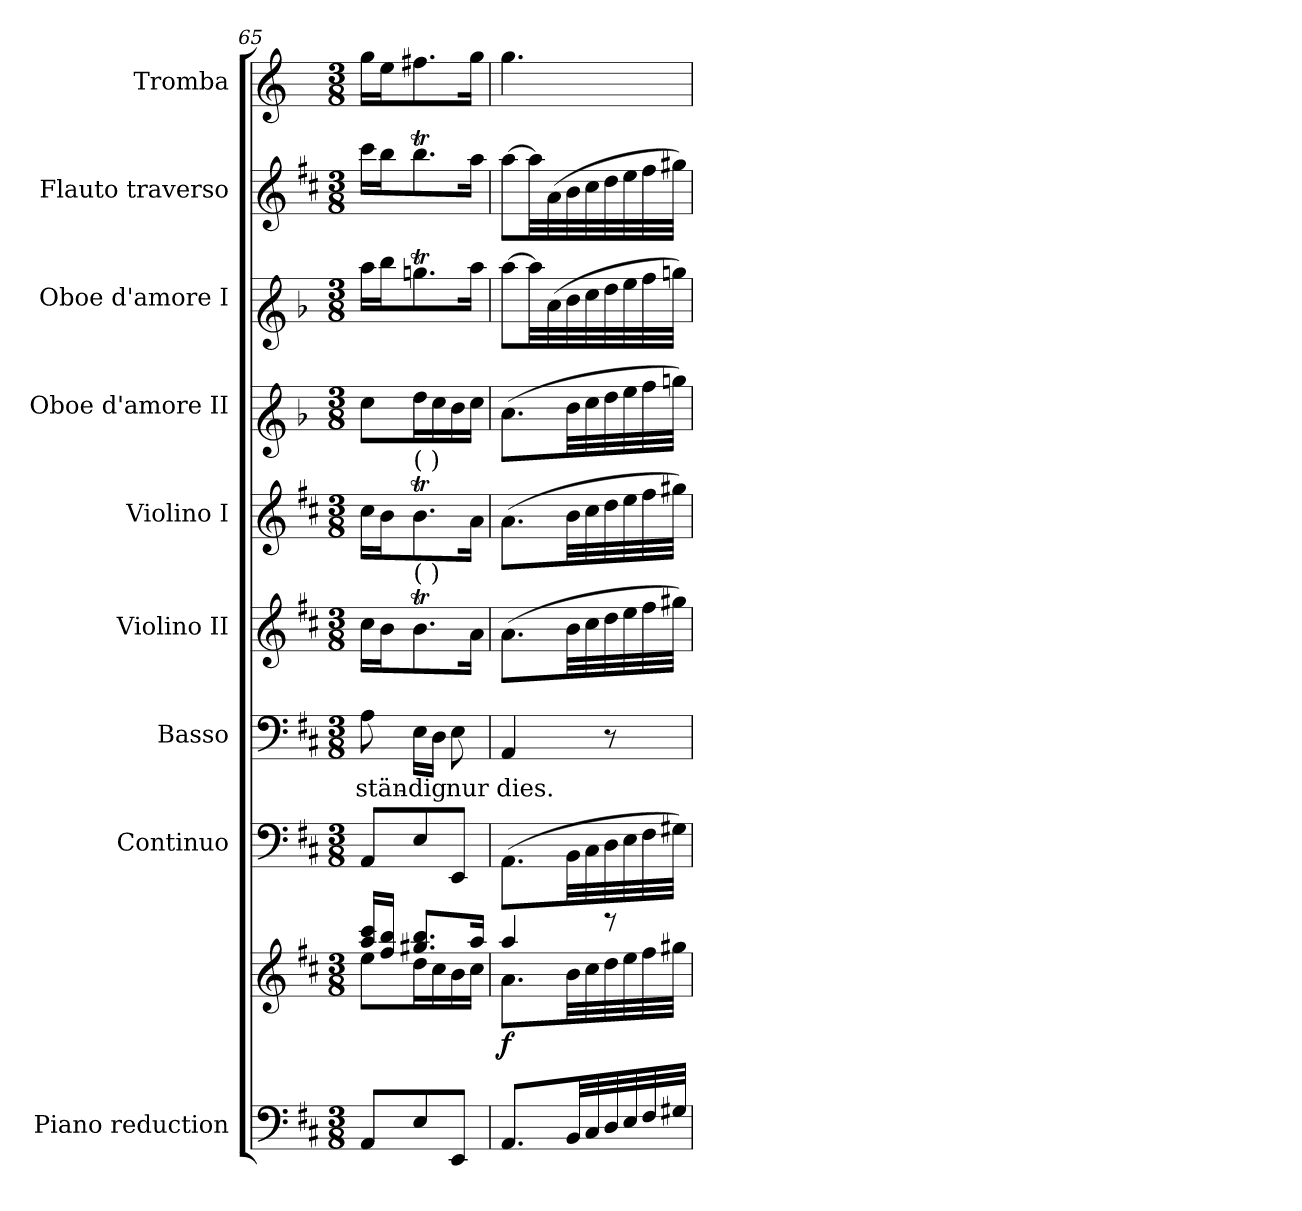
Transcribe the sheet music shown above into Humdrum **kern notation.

**kern	**kern	**dynam	**kern	**dynam	**kern	**text	**kern	**dynam	**kern	**dynam	**kern	**dynam	**kern	**dynam	**kern	**dynam	**kern	**dynam
*part9	*part9	*part9	*part8	*part8	*part7	*part7	*part6	*part6	*part5	*part5	*part4	*part4	*part3	*part3	*part2	*part2	*part1	*part1
*staff10	*staff9	*staff9/10	*staff8	*staff8	*staff7	*staff7	*staff6	*staff6	*staff5	*staff5	*staff4	*staff4	*staff3	*staff3	*staff2	*staff2	*staff1	*staff1
*I"Piano reduction	*	*	*I"Continuo	*	*I"Basso	*	*I"Violino II	*	*I"Violino I	*	*I"Oboe d'amore II	*	*I"Oboe d'amore I	*	*I"Flauto traverso	*	*I"Tromba	*
*I'Pno	*	*	*	*	*	*	*I'Vln	*	*I'Vln	*	*	*	*	*	*I'Fl	*	*	*
*clefF4	*clefG2	*	*clefF4	*	*clefF4	*	*clefG2	*	*clefG2	*	*clefG1	*	*clefG1	*	*clefG2	*	*clefG2	*
*	*	*	*	*	*	*	*	*	*	*	*ITrd2c3	*	*ITrd2c3	*	*	*	*ITrd-1c-2	*
*k[f#c#]	*k[f#c#]	*	*k[f#c#]	*	*k[f#c#]	*	*k[f#c#]	*	*k[f#c#]	*	*k[f#c#]	*	*k[f#c#]	*	*k[f#c#]	*	*k[f#c#]	*
*M3/8	*M3/8	*	*M3/8	*	*M3/8	*	*M3/8	*	*M3/8	*	*M3/8	*	*M3/8	*	*M3/8	*	*M3/8	*
=65	=65	=65	=65	=65	=65	=65	=65	=65	=65	=65	=65	=65	=65	=65	=65	=65	=65	=65
*	*^	*	*	*	*	*	*	*	*	*	*	*	*	*	*	*	*	*
!	!	!	!	!	!	!	!LO:LY:b	!	!	!	!	!	!	!	!	!	!	!	!
8AA/L	16aa/ 16ccc#/LL	8ee\L	.	8AA/L	.	8A\	-stän-	16cc#\LL	.	16cc#\LL	.	8cc#\L	.	16aa\LL	.	16ccc#\LL	.	16aa\LL	.
.	16ff#/ 16bb/JJ	.	.	.	.	.	.	16b\J	.	16b\J	.	.	.	16bb\J	.	16bb\J	.	16ff#\J	.
!	!	!	!	!	!	!	!	!	!	!LO:TX:a:t=(    )	!	!	!	!	!	!	!	!	!
!	!	!	!	!	!	!	!	!LO:TX:a:t=(    )	!	!	!	!	!	!	!	!	!	!	!
!	!	!	!	!	!	!	!LO:LY:b	!	!	!	!	!	!	!	!	!	!	!	!
8E/	8.gg#X/ 8.bb/L	16dd\L	.	8E/	.	16E\LL	-dig	8.bT\	.	8.bT\	.	16dd\L	.	8.gg#Xt\	.	8.bbT\	.	8.gg#X\	.
.	.	16cc#\	.	.	.	16D\JJ	.	.	.	.	.	16cc#\	.	.	.	.	.	.	.
!	!	!	!	!	!	!	!LO:LY:b	!	!	!	!	!	!	!	!	!	!	!	!
8EE/J	.	16b\	.	8EE/J	.	8E\	nur	.	.	.	.	16b\	.	.	.	.	.	.	.
.	16aa/Jk	16cc#\JJ	.	.	.	.	.	16a\Jk	.	16a\Jk	.	16cc#\JJ	.	16aa\Jk	.	16aa\Jk	.	16aa\Jk	.
=66	=66	=66	=66	=66	=66	=66	=66	=66	=66	=66	=66	=66	=66	=66	=66	=66	=66	=66	=66
!	!	!	!LO:DY:b	!	!LO:DY:a	!	!LO:LY:b	!	!LO:DY:b	!	!LO:DY:b	!	!LO:DY:b	!	!LO:DY:b	!	!LO:DY:b	!	!LO:DY:b
8.AA/L	4aa/	8.a\L	f	(8.AA\L	other-dynamics	4AA/	dies.	(8.a\L	other-dynamics	(8.a\L	other-dynamics	(8.a\L	other-dynamics	[8aa\L	other-dynamics	[8aa\L	other-dynamics	4.aa\	other-dynamics
.	.	.	.	.	.	.	.	.	.	.	.	.	.	32aa\LL]	.	32aa\LL]	.	.	.
.	.	.	.	.	.	.	.	.	.	.	.	.	.	(32a\	.	(32a\	.	.	.
32BB/LL	.	32b\LL	.	32BB\LL	.	.	.	32b\LL	.	32b\LL	.	32b\LL	.	32b\	.	32b\	.	.	.
32C#/	.	32cc#\	.	32C#\	.	.	.	32cc#\	.	32cc#\	.	32cc#\	.	32cc#\	.	32cc#\	.	.	.
32D/	8r	32dd\	.	32D\	.	8r	.	32dd\	.	32dd\	.	32dd\	.	32dd\	.	32dd\	.	.	.
32E/	.	32ee\	.	32E\	.	.	.	32ee\	.	32ee\	.	32ee\	.	32ee\	.	32ee\	.	.	.
32F#/	.	32ff#\	.	32F#\	.	.	.	32ff#\	.	32ff#\	.	32ff#\	.	32ff#\	.	32ff#\	.	.	.
32G#X/JJJ	.	32gg#X\JJJ	.	32G#X\JJJ)	.	.	.	32gg#X\JJJ)	.	32gg#X\JJJ)	.	32gg#X\JJJ)	.	32gg#X\JJJ)	.	32gg#X\JJJ)	.	.	.
*	*v	*v	*	*	*	*	*	*	*	*	*	*	*	*	*	*	*	*	*
=	=	=	=	=	=	=	=	=	=	=	=	=	=	=	=	=	=	=
*-	*-	*-	*-	*-	*-	*-	*-	*-	*-	*-	*-	*-	*-	*-	*-	*-	*-	*-
